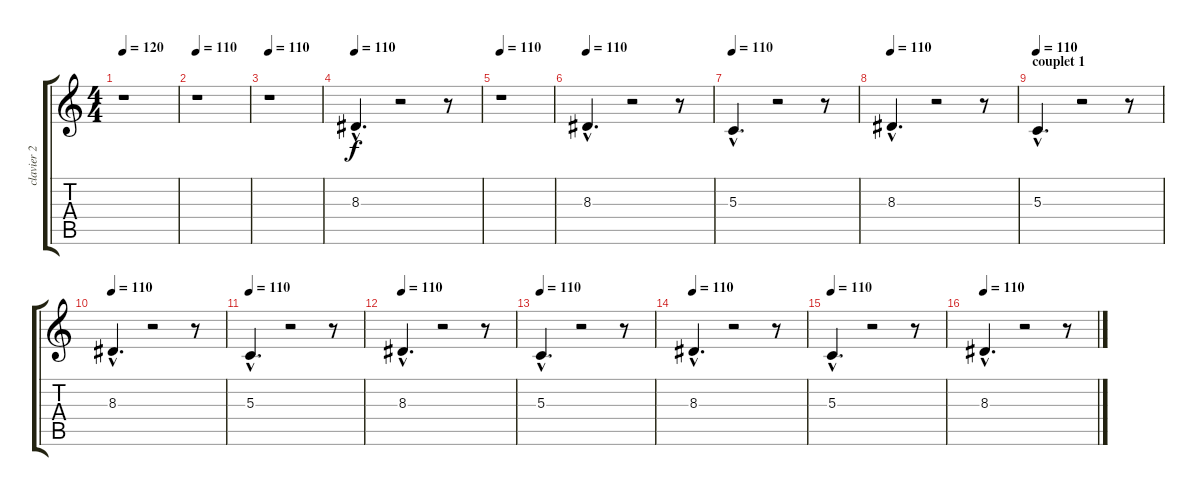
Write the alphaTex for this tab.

\track ("clavier 2" "clavier 2") {instrument churchorgan}
\staff {score tabs}
\tuning (E4 B3 G3 D3 A2 E2) {hide}
\ts (4 4)
\tempo 120
\tempo 110
\tempo 120
\clef g2
\ks c
r.1{dy f instrument churchorgan} |
\tempo 110
r.1 |
\tempo 110
r.1 |
\tempo 110
8.3{hac}.4{d} r.2 r.8 |
\tempo 110
r.1 |
\tempo 110
8.3{hac}.4{d} r.2 r.8 |
\tempo 110
5.3{hac}.4{d} r.2 r.8 |
\tempo 110
8.3{hac}.4{d} r.2 r.8 |
\section ("" "couplet 1")
\tempo 110
5.3{hac}.4{d} r.2 r.8 |
\tempo 110
8.3{hac}.4{d} r.2 r.8 |
\tempo 110
5.3{hac}.4{d} r.2 r.8 |
\tempo 110
8.3{hac}.4{d} r.2 r.8 |
\tempo 110
5.3{hac}.4{d} r.2 r.8 |
\tempo 110
8.3{hac}.4{d} r.2 r.8 |
\tempo 110
5.3{hac}.4{d} r.2 r.8 |
\tempo 110
8.3{hac}.4{d} r.2 r.8
